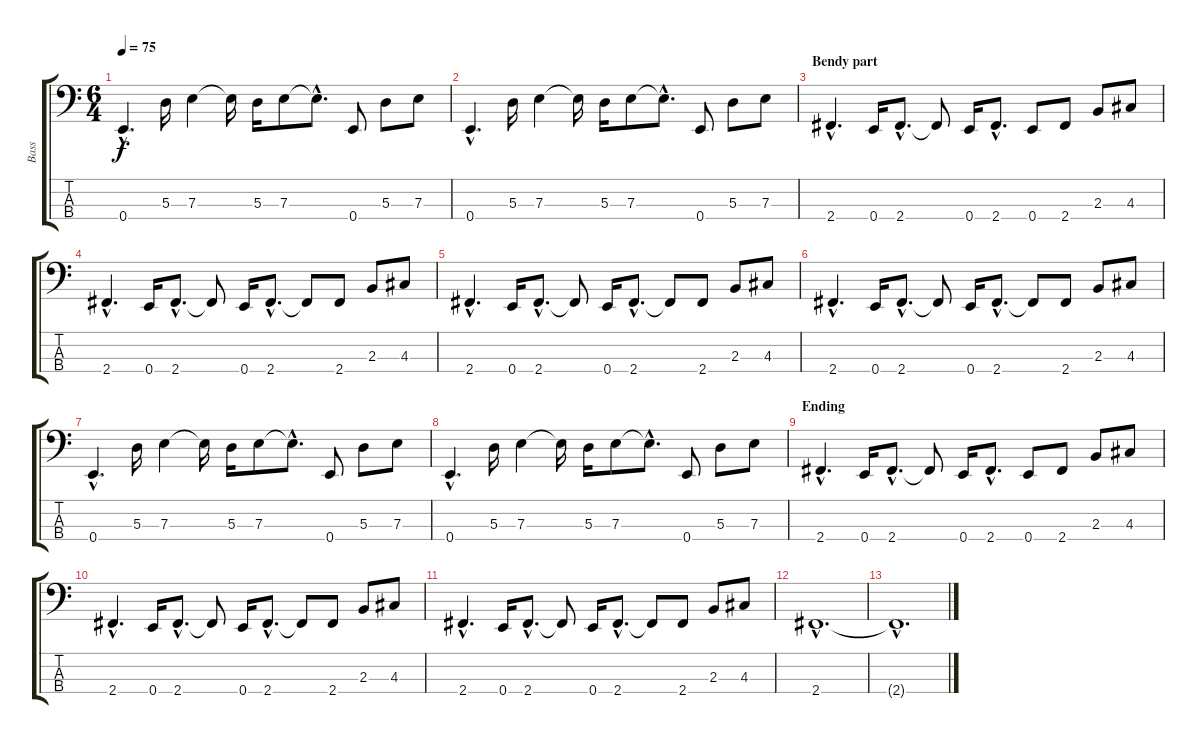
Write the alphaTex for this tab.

\track ("Bass" "Bass") {instrument electricbasspick}
\staff {score tabs}
\tuning (G2 D2 A1 E1) {hide}
\ts (6 4)
\tempo 75
\clef f4
\ks c
0.4{hac}.4{d dy f} 5.3.16 7.3.4 7.3{t}.16 5.3.16 7.3.8 7.3{hac t}.8{d} 0.4.8 5.3.8 7.3.8 |
0.4{hac}.4{d} 5.3.16 7.3.4 7.3{t}.16 5.3.16 7.3.8 7.3{hac t}.8{d} 0.4.8 5.3.8 7.3.8 |
\section ("" "Bendy part")
2.4{hac}.4{d} 0.4.16 2.4{hac}.8{d} 2.4{t}.8 0.4.16 2.4{hac}.8{d} 0.4.8 2.4.8 2.3.8 4.3.8 |
2.4{hac}.4{d} 0.4.16 2.4{hac}.8{d} 2.4{t}.8 0.4.16 2.4{hac}.8{d} 2.4{t}.8 2.4.8 2.3.8 4.3.8 |
2.4{hac}.4{d} 0.4.16 2.4{hac}.8{d} 2.4{t}.8 0.4.16 2.4{hac}.8{d} 2.4{t}.8 2.4.8 2.3.8 4.3.8 |
2.4{hac}.4{d} 0.4.16 2.4{hac}.8{d} 2.4{t}.8 0.4.16 2.4{hac}.8{d} 2.4{t}.8 2.4.8 2.3.8 4.3.8 |
0.4{hac}.4{d} 5.3.16 7.3.4 7.3{t}.16 5.3.16 7.3.8 7.3{hac t}.8{d} 0.4.8 5.3.8 7.3.8 |
0.4{hac}.4{d} 5.3.16 7.3.4 7.3{t}.16 5.3.16 7.3.8 7.3{hac t}.8{d} 0.4.8 5.3.8 7.3.8 |
\section ("" "Ending")
2.4{hac}.4{d} 0.4.16 2.4{hac}.8{d} 2.4{t}.8 0.4.16 2.4{hac}.8{d} 0.4.8 2.4.8 2.3.8 4.3.8 |
2.4{hac}.4{d} 0.4.16 2.4{hac}.8{d} 2.4{t}.8 0.4.16 2.4{hac}.8{d} 2.4{t}.8 2.4.8 2.3.8 4.3.8 |
2.4{hac}.4{d} 0.4.16 2.4{hac}.8{d} 2.4{t}.8 0.4.16 2.4{hac}.8{d} 2.4{t}.8 2.4.8 2.3.8 4.3.8 |
2.4{hac}.1{d} |
2.4{hac t}.1{d}
